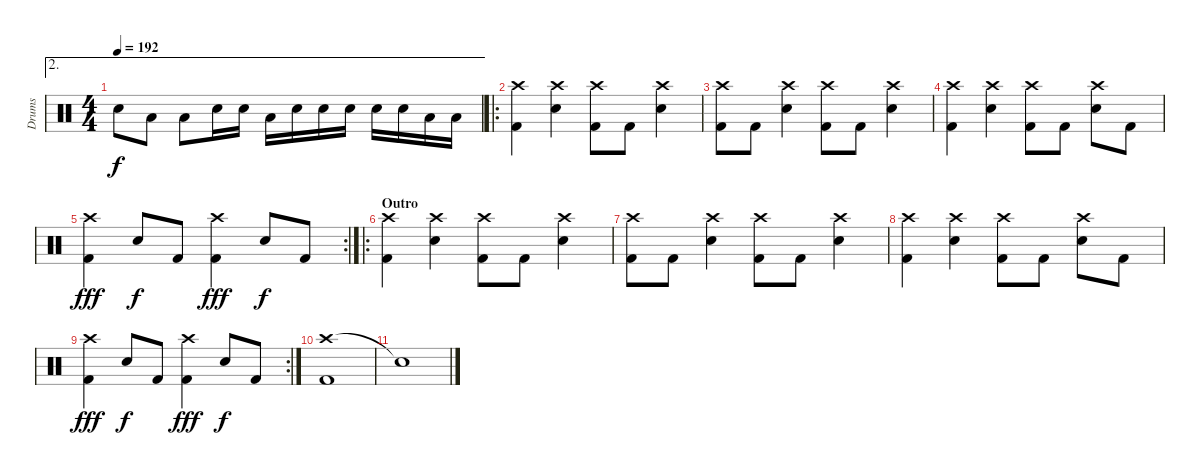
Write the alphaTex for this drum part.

\track ("Drums" "Drums") {instrument percussion}
\staff {score}
\articulation defaults
\ae 2
\ts (4 4)
\tempo 192
\clef neutral
\ks c "Snare (hit) 2".8{dy f} "Low Tom (hit)".8 "Low Tom (hit)".8 "Snare (hit) 2".16 "Snare (hit) 2".16 "Low Tom (hit)".16 "Snare (hit) 2".16 "Snare (hit) 2".16 "Snare (hit) 2".16 "Snare (hit) 2".16 "Snare (hit) 2".16 "Low Floor Tom (hit)".16 "Low Floor Tom (hit)".16
|
\ro
("Crash high (hit)" "Kick (hit) 2").4 ("Crash high (hit)" "Snare (hit) 2").4 ("Crash high (hit)" "Kick (hit) 2").8 "Kick (hit) 2".8 ("Crash high (hit)" "Snare (hit) 2").4 |
("Crash high (hit)" "Kick (hit) 2").8 "Kick (hit) 2".8 ("Crash high (hit)" "Snare (hit) 2").4 ("Crash high (hit)" "Kick (hit) 2").8 "Kick (hit) 2".8 ("Crash high (hit)" "Snare (hit) 2").4 |
("Crash high (hit)" "Kick (hit) 2").4 ("Crash high (hit)" "Snare (hit) 2").4 ("Crash high (hit)" "Kick (hit) 2").8 "Kick (hit) 2".8 ("Crash high (hit)" "Snare (hit) 2").8 "Kick (hit) 2".8 |
\rc 2
("Crash high (hit)" "Kick (hit) 2").4{dy fff} "Snare (hit) 2".8{dy f} "Kick (hit) 2".8 ("Crash high (hit)" "Kick (hit) 2").4{dy fff} "Snare (hit) 2".8{dy f} "Kick (hit) 2".8 |
\ro
\section ("" "Outro")
("Crash high (hit)" "Kick (hit) 2").4 ("Crash high (hit)" "Snare (hit) 2").4 ("Crash high (hit)" "Kick (hit) 2").8 "Kick (hit) 2".8 ("Crash high (hit)" "Snare (hit) 2").4 |
("Crash high (hit)" "Kick (hit) 2").8 "Kick (hit) 2".8 ("Crash high (hit)" "Snare (hit) 2").4 ("Crash high (hit)" "Kick (hit) 2").8 "Kick (hit) 2".8 ("Crash high (hit)" "Snare (hit) 2").4 |
("Crash high (hit)" "Kick (hit) 2").4 ("Crash high (hit)" "Snare (hit) 2").4 ("Crash high (hit)" "Kick (hit) 2").8 "Kick (hit) 2".8 ("Crash high (hit)" "Snare (hit) 2").8 "Kick (hit) 2".8 |
\rc 2
("Crash high (hit)" "Kick (hit) 2").4{dy fff} "Snare (hit) 2".8{dy f} "Kick (hit) 2".8 ("Crash high (hit)" "Kick (hit) 2").4{dy fff} "Snare (hit) 2".8{dy f} "Kick (hit) 2".8 |
("Crash high (hit)" "Kick (hit) 2").1 |
"Snare (hit)"{t}.1
